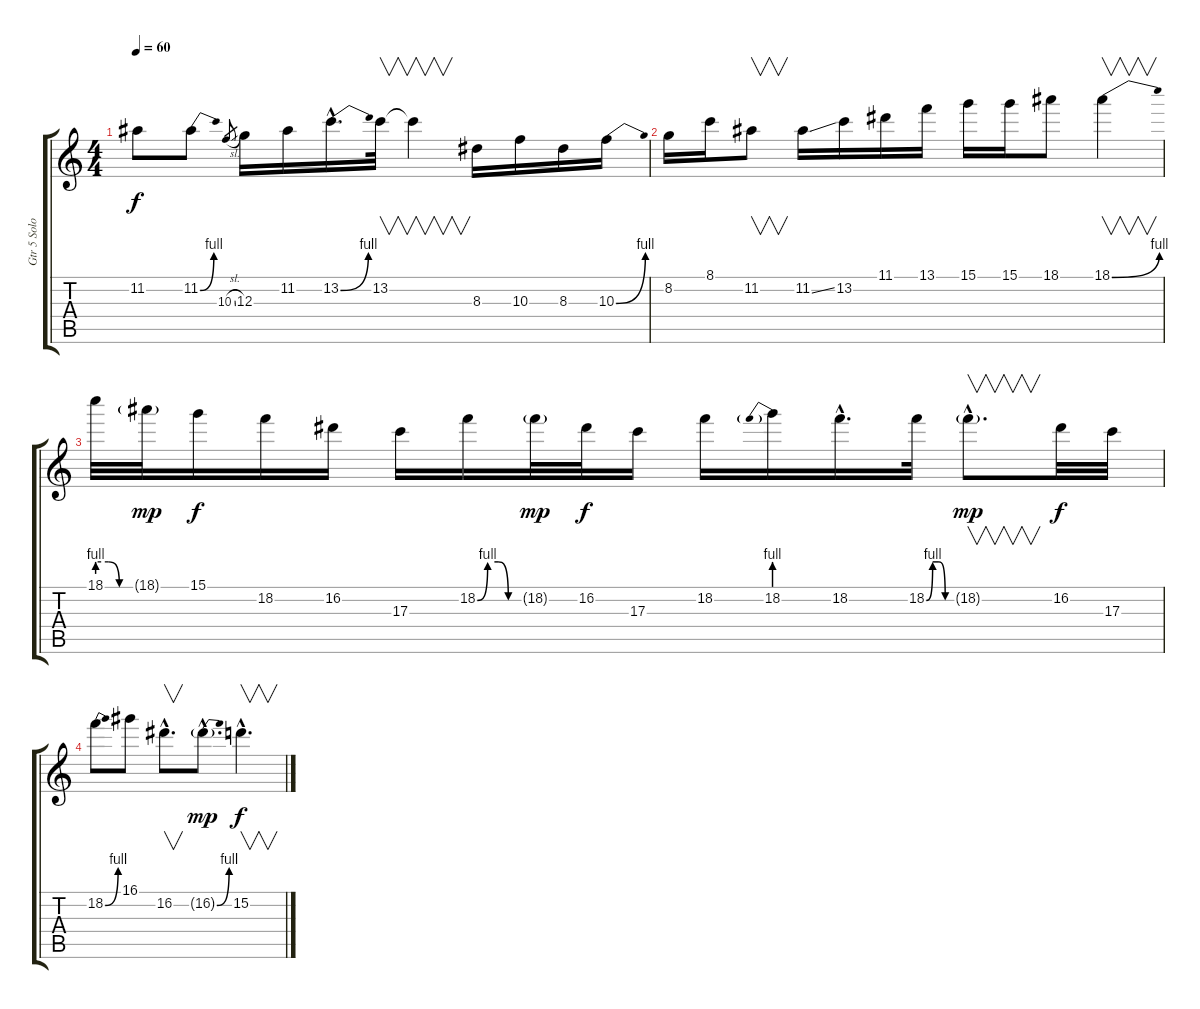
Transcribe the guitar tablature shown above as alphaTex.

\track ("Gtr 5 Solo" "Gtr 5 Solo") {instrument distortionguitar}
\staff {score tabs}
\tuning (E4 B3 G3 D3 A2 E2) {hide}
\ts (4 4)
\tempo 60
\clef g2
\ks c
11.2.8{dy f} 11.2{be (bend 0 0 60 4)}.8 10.3{sl}.8{gr} 12.3.16 11.2.16 13.2{be (bend 0 0 60 4) hac}.16{d} 13.2.32{v} 13.2{t}.4{v} 8.3.16 10.3.16 8.3.16 10.3{be (bend 0 0 60 4)}.16 |
8.2.16 8.1.16 11.2.8{v} 11.2{ss}.16 13.2.16 11.1.16 13.1.16 15.1.16 15.1.16 18.1.8 18.1{be (bend 0 0 60 4)}.4{v} |
18.1{be (custom 0 4 20 4 40 0 60 0)}.32 18.1{g}.32{dy mp} 15.1.16{dy f} 18.2.16 16.2.16 17.3.16 18.2{be (custom 0 0 15 4 30 4 45 0 60 0)}.16 18.2{g}.32{dy mp} 16.2.32{dy f} 17.3.16 18.2.16 18.2{be (prebend 0 4 60 4)}.16 18.2{hac}.16{d} 18.2{be (custom 0 0 15 4 30 4 45 0 60 0)}.32 18.2{g hac}.8{v d dy mp} 16.2.32{dy f} 17.3.32 |
18.2{be (bend 0 0 60 4)}.8 16.1.8 16.2{hac}.8{v d} 16.2{be (bend 0 0 60 4) g hac}.8{d dy mp} 15.2{hac}.4{v d dy f}
